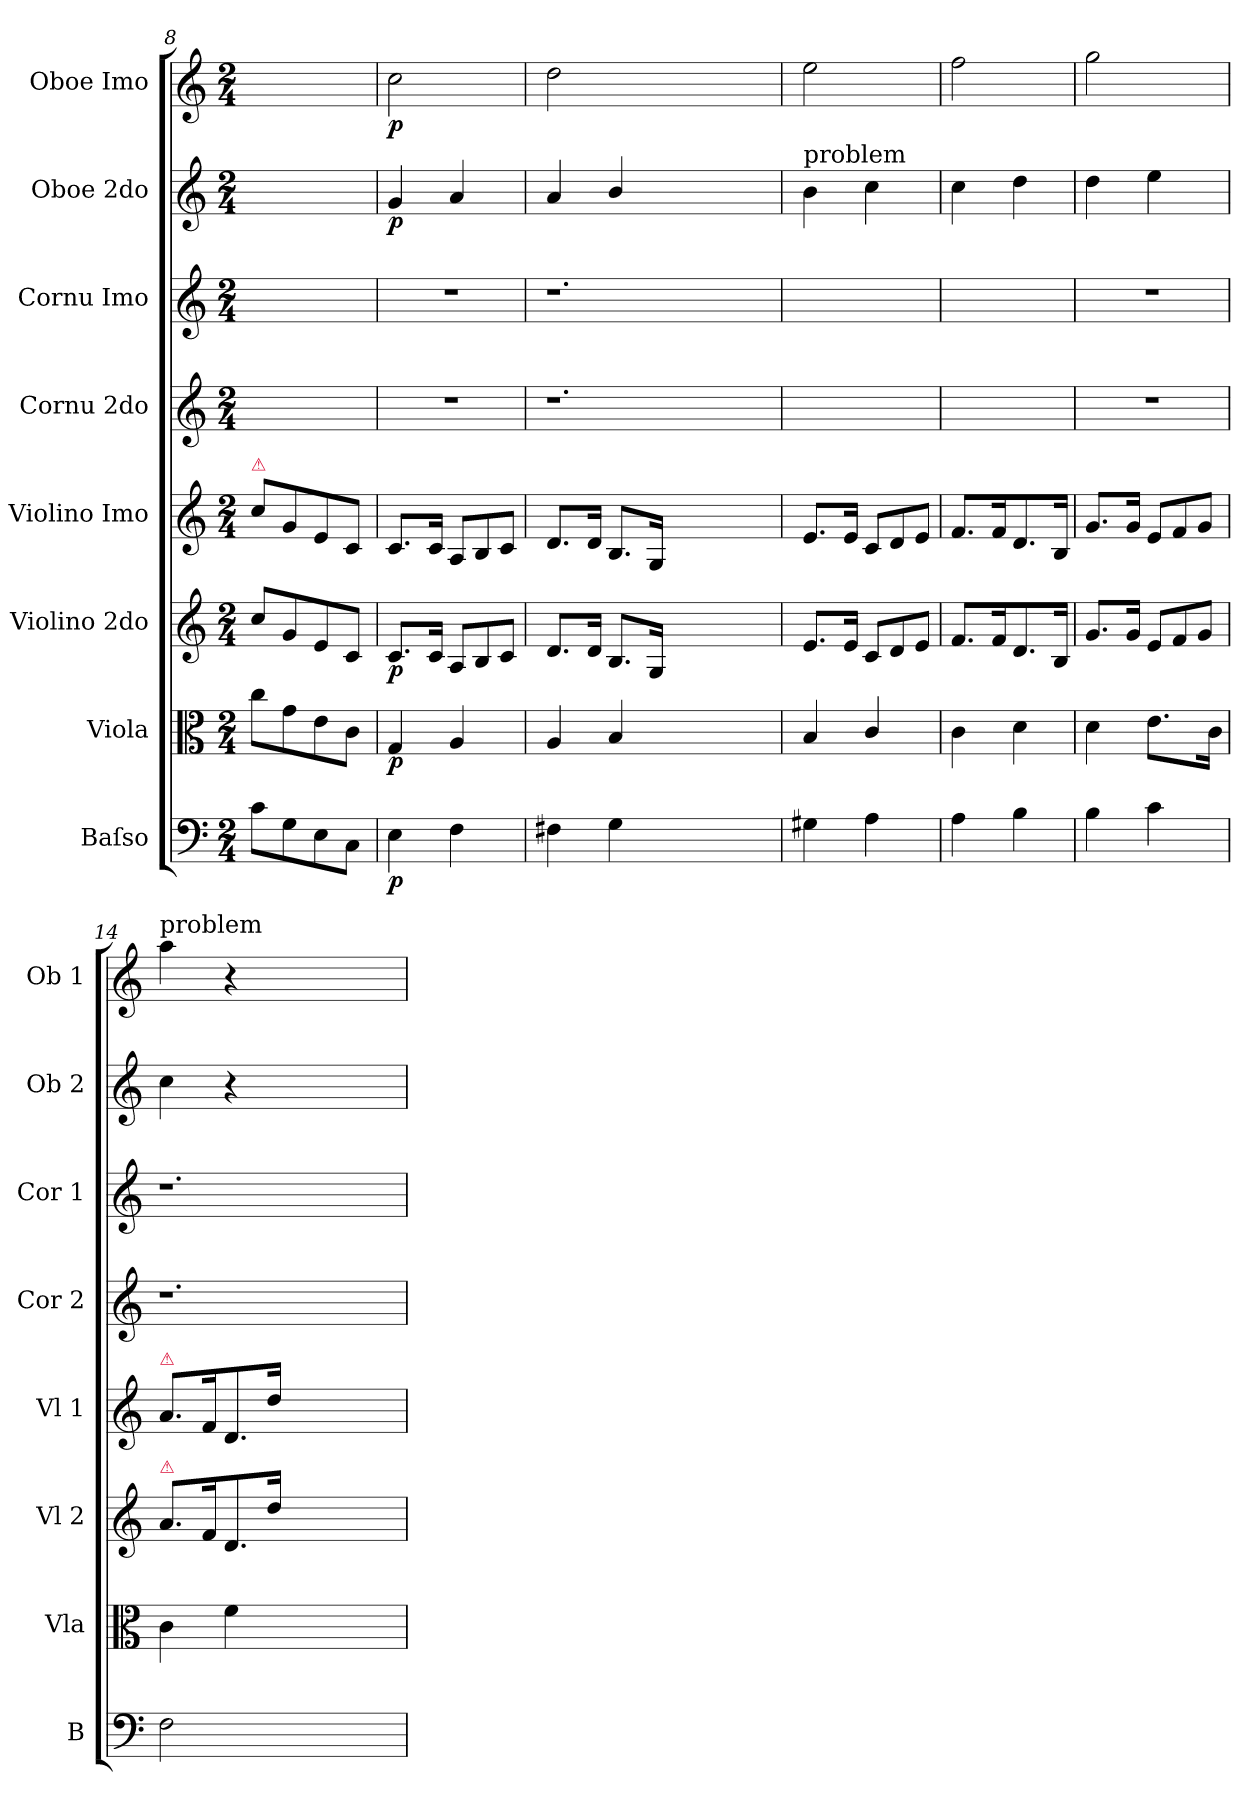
**kern	**dynam	**kern	**dynam	**kern	**dynam	**kern	**kern	**kern	**kern	**dynam	**kern	**dynam
*part8	*part8	*part7	*part7	*part6	*part6	*part5	*part4	*part3	*part2	*part2	*part1	*part1
*staff8	*staff8	*staff7	*staff7	*staff6	*staff6	*staff5	*staff4	*staff3	*staff2	*staff2	*staff1	*staff1
*I"Baſso	*	*I"Viola	*	*I"Violino 2do	*	*I"Violino Imo	*I"Cornu 2do	*I"Cornu Imo	*I"Oboe 2do	*	*I"Oboe Imo	*
*I'B	*	*I'Vla	*	*I'Vl 2	*	*I'Vl 1	*I'Cor 2	*I'Cor 1	*I'Ob 2	*	*I'Ob 1	*
*clefF4	*	*clefC3	*	*clefG2	*	*clefG2	*clefG2	*clefG2	*clefG2	*	*clefG2	*
*k[]	*	*k[]	*	*k[]	*	*k[]	*k[]	*k[]	*k[]	*	*k[]	*
*C:	*	*C:	*	*C:	*	*C:	*C:	*C:	*C:	*	*C:	*
*M2/4	*	*M2/4	*	*M2/4	*	*M2/4	*M2/4	*M2/4	*M2/4	*	*M2/4	*
=8	=8	=8	=8	=8	=8	=8	=8	=8	=8	=8	=8	=8
!	!	!	!	!	!	!LO:TX:a:color=crimson:t=⚠	!	!	!	!	!	!
8c\L	.	8cc\L	.	8cc/L	.	8cc\L	2ryy	2ryy	2ryy	.	2ryy	.
8G\	.	8g\	.	8g/	.	8g\	.	.	.	.	.	.
8E\	.	8e\	.	8e/	.	8e/	.	.	.	.	.	.
8C\J	.	8c\J	.	8c/J	.	8c/J	.	.	.	.	.	.
=9	=9	=9	=9	=9	=9	=9	=9	=9	=9	=9	=9	=9
4E\	p	4G/	p	8.c/L	p	8.c/L	2r	2r	4g/	p	2cc\	p
.	.	.	.	16c/Jk	.	16c/Jk	.	.	.	.	.	.
*	*	*	*	*Xtuplet	*	*Xtuplet	*	*	*	*	*	*
4F\	.	4A/	.	12A/L	.	12A/L	.	.	4a/	.	.	.
.	.	.	.	12B/	.	12B/	.	.	.	.	.	.
.	.	.	.	12c/J	.	12c/J	.	.	.	.	.	.
=10	=10	=10	=10	=10	=10	=10	=10	=10	=10	=10	=10	=10
4F#X\	.	4A/	.	8.d/L	.	8.d/L	1.r	1.r	4a/	.	2dd\	.
.	.	.	.	16d/Jk	.	16d/Jk	.	.	.	.	.	.
4G\	.	4B/	.	8.B/L	.	8.B/L	.	.	4b/	.	.	.
.	.	.	.	16G/Jk	.	16G/Jk	.	.	.	.	.	.
1ryy	.	1ryy	.	1ryy	.	1ryy	.	.	1ryy	.	1ryy	.
=11	=11	=11	=11	=11	=11	=11	=11	=11	=11	=11	=11	=11
!	!	!	!	!	!	!	!	!	!LO:TX:a:t=problem	!	!	!
4G#X\	.	4B/	.	8.e/L	.	8.e/L	2ryy	2ryy	4b\	.	2ee\	.
.	.	.	.	16e/Jk	.	16e/Jk	.	.	.	.	.	.
4A\	.	4c/	.	12c/L	.	12c/L	.	.	4cc\	.	.	.
.	.	.	.	12d/	.	12d/	.	.	.	.	.	.
.	.	.	.	12e/J	.	12e/J	.	.	.	.	.	.
=12	=12	=12	=12	=12	=12	=12	=12	=12	=12	=12	=12	=12
4A\	.	4c\	.	8.f/L	.	8.f/L	2ryy	2ryy	4cc\	.	2ff\	.
.	.	.	.	16f/K	.	16f/K	.	.	.	.	.	.
4B\	.	4d\	.	8.d/	.	8.d/	.	.	4dd\	.	.	.
.	.	.	.	16B/Jk	.	16B/Jk	.	.	.	.	.	.
=13	=13	=13	=13	=13	=13	=13	=13	=13	=13	=13	=13	=13
4B\	.	4d\	.	8.g/L	.	8.g/L	2r	2r	4dd\	.	2gg\	.
.	.	.	.	16g/Jk	.	16g/Jk	.	.	.	.	.	.
4c\	.	8.e\L	.	12e/L	.	12e/L	.	.	4ee\	.	.	.
.	.	.	.	12f/	.	12f/	.	.	.	.	.	.
.	.	.	.	12g/J	.	12g/J	.	.	.	.	.	.
.	.	16c\Jk	.	.	.	.	.	.	.	.	.	.
=14	=14	=14	=14	=14	=14	=14	=14	=14	=14	=14	=14	=14
!	!	!	!	!	!	!	!	!	!	!	!LO:TX:a:t=problem	!
!	!	!	!	!	!	!LO:TX:a:color=crimson:t=⚠	!	!	!	!	!	!
!	!	!	!	!LO:TX:a:color=crimson:t=⚠	!	!	!	!	!	!	!	!
2F\	.	4c\	.	8.a/L	.	8.a/L	1.r	1.r	4cc\	.	4aa\	.
.	.	.	.	16f/K	.	16f/K	.	.	.	.	.	.
.	.	4f\	.	8.d/	.	8.d/	.	.	4r	.	4r	.
.	.	.	.	16dd\Jk	.	16dd\Jk	.	.	.	.	.	.
1ryy	.	1ryy	.	1ryy	.	1ryy	.	.	1ryy	.	1ryy	.
=	=	=	=	=	=	=	=	=	=	=	=	=
*-	*-	*-	*-	*-	*-	*-	*-	*-	*-	*-	*-	*-
